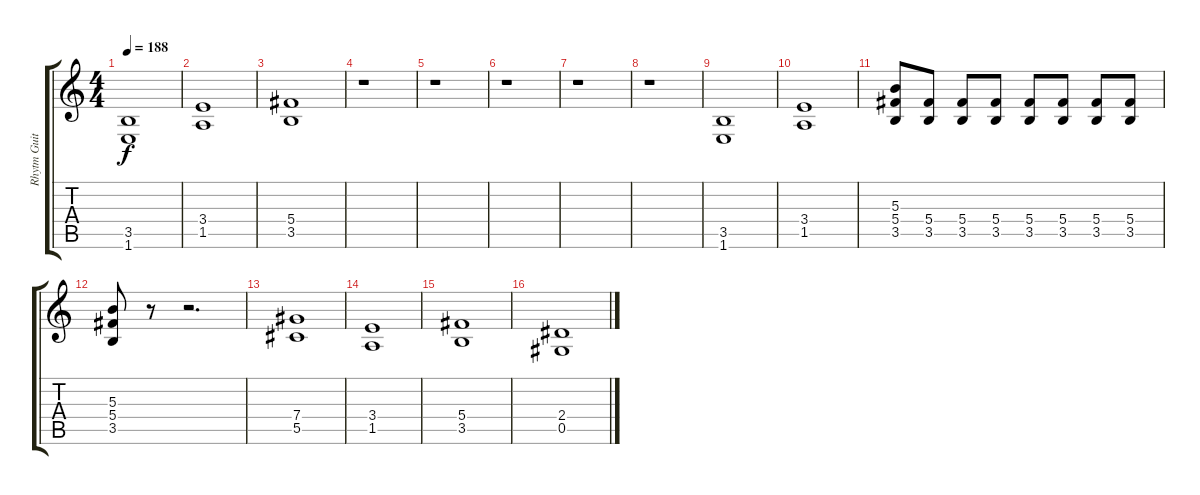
\track ("Rhytm Guitar" "Rhytm Guit") {instrument distortionguitar}
\staff {score tabs}
\tuning (Eb4 Bb3 Gb3 Db3 Ab2 Eb2) {hide}
\ts (4 4)
\tempo 188
\clef g2
\ks c
(3.5 1.6).1{dy f} |
(3.4 1.5).1 |
(5.4 3.5).1 |
r.1 |
r.1 |
r.1 |
r.1 |
r.1 |
(3.5 1.6).1 |
(3.4 1.5).1 |
(5.3 5.4 3.5).8 (5.4 3.5).8 (5.4 3.5).8 (5.4 3.5).8 (5.4 3.5).8 (5.4 3.5).8 (5.4 3.5).8 (5.4 3.5).8 |
(5.3 5.4 3.5).8 r.8 r.2{d} |
(7.4 5.5).1 |
(3.4 1.5).1 |
(5.4 3.5).1 |
(2.4 0.5).1
